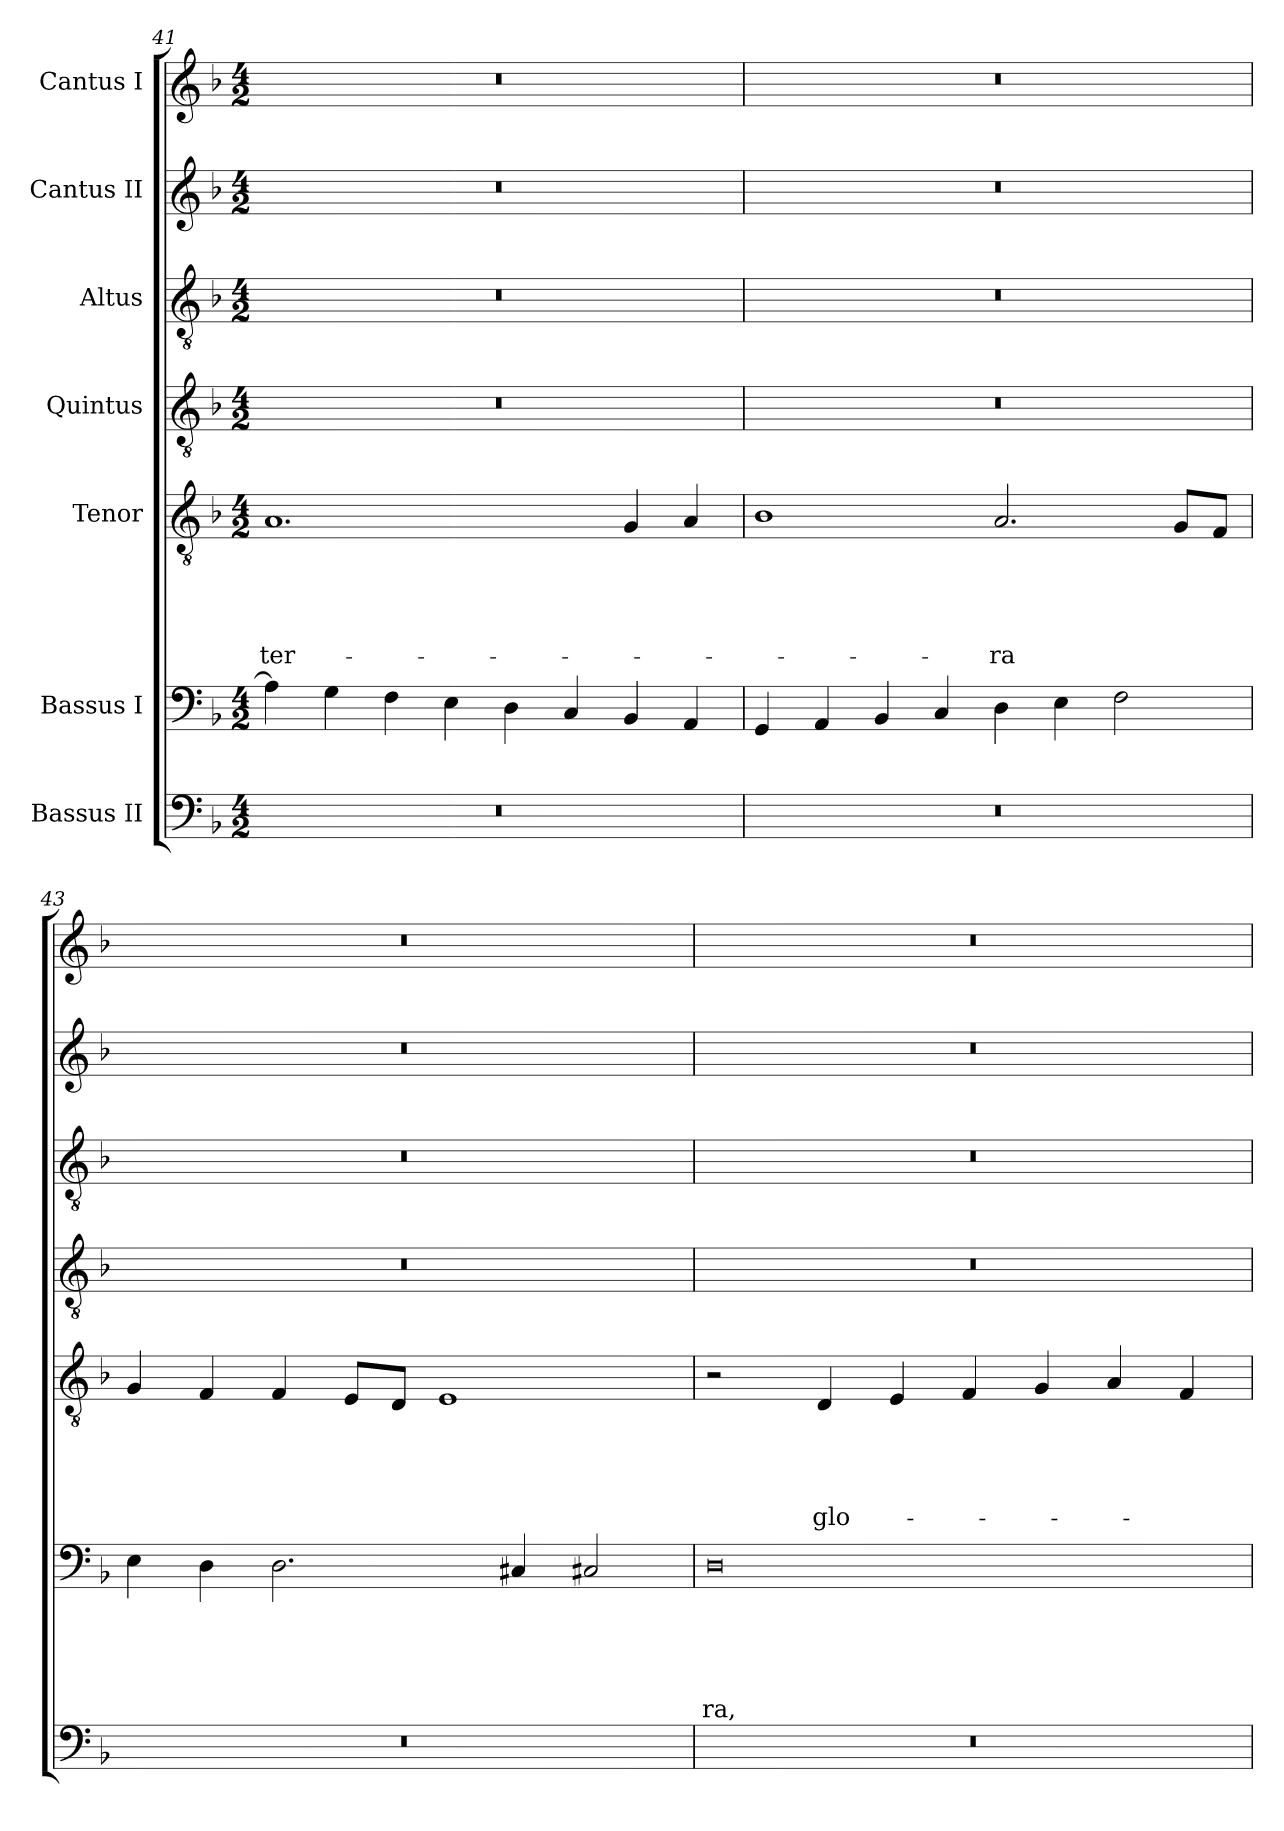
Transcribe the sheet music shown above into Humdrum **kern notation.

**kern	**kern	**text	**text	**text	**text	**text	**kern	**text	**text	**text	**text	**text	**kern	**kern	**kern	**kern
*part7	*part6	*part6	*part6	*part6	*part6	*part6	*part5	*part5	*part5	*part5	*part5	*part5	*part4	*part3	*part2	*part1
*staff7	*staff6	*staff6	*staff6	*staff6	*staff6	*staff6	*staff5	*staff5	*staff5	*staff5	*staff5	*staff5	*staff4	*staff3	*staff2	*staff1
*I"Bassus II	*I"Bassus I	*	*	*	*	*	*I"Tenor	*	*	*	*	*	*I"Quintus	*I"Altus	*I"Cantus II	*I"Cantus I
*clefF4	*clefF4	*	*	*	*	*	*clefGv2	*	*	*	*	*	*clefGv2	*clefGv2	*clefG2	*clefG2
*k[b-]	*k[b-]	*	*	*	*	*	*k[b-]	*	*	*	*	*	*k[b-]	*k[b-]	*k[b-]	*k[b-]
*M4/2	*M4/2	*	*	*	*	*	*M4/2	*	*	*	*	*	*M4/2	*M4/2	*M4/2	*M4/2
=41	=41	=41	=41	=41	=41	=41	=41	=41	=41	=41	=41	=41	=41	=41	=41	=41
0r	4A\]	.	.	.	.	.	1.A/	.	.	.	.	ter-	0r	0r	0r	0r
.	4G\	.	.	.	.	.	.	.	.	.	.	.	.	.	.	.
.	4F\	.	.	.	.	.	.	.	.	.	.	.	.	.	.	.
.	4E\	.	.	.	.	.	.	.	.	.	.	.	.	.	.	.
.	4D\	.	.	.	.	.	.	.	.	.	.	.	.	.	.	.
.	4C/	.	.	.	.	.	.	.	.	.	.	.	.	.	.	.
.	4BB-/	.	.	.	.	.	4G/	.	.	.	.	.	.	.	.	.
.	4AA/	.	.	.	.	.	4A/	.	.	.	.	.	.	.	.	.
=42	=42	=42	=42	=42	=42	=42	=42	=42	=42	=42	=42	=42	=42	=42	=42	=42
0r	4GG/	.	.	.	.	.	1B-\	.	.	.	.	.	0r	0r	0r	0r
.	4AA/	.	.	.	.	.	.	.	.	.	.	.	.	.	.	.
.	4BB-/	.	.	.	.	.	.	.	.	.	.	.	.	.	.	.
.	4C/	.	.	.	.	.	.	.	.	.	.	.	.	.	.	.
.	4D\	.	.	.	.	.	2.A/	.	.	.	.	-ra	.	.	.	.
.	4E\	.	.	.	.	.	.	.	.	.	.	.	.	.	.	.
.	2F\	.	.	.	.	.	.	.	.	.	.	.	.	.	.	.
.	.	.	.	.	.	.	8G/L	.	.	.	.	.	.	.	.	.
.	.	.	.	.	.	.	8F/J	.	.	.	.	.	.	.	.	.
=43	=43	=43	=43	=43	=43	=43	=43	=43	=43	=43	=43	=43	=43	=43	=43	=43
0r	4E\	.	.	.	.	.	4G/	.	.	.	.	.	0r	0r	0r	0r
.	4D\	.	.	.	.	.	4F/	.	.	.	.	.	.	.	.	.
.	2.D\	.	.	.	.	.	4F/	.	.	.	.	.	.	.	.	.
.	.	.	.	.	.	.	8E/L	.	.	.	.	.	.	.	.	.
.	.	.	.	.	.	.	8D/J	.	.	.	.	.	.	.	.	.
.	.	.	.	.	.	.	1E/	.	.	.	.	.	.	.	.	.
.	4C#X/	.	.	.	.	.	.	.	.	.	.	.	.	.	.	.
.	2C#X/	.	.	.	.	.	.	.	.	.	.	.	.	.	.	.
=44	=44	=44	=44	=44	=44	=44	=44	=44	=44	=44	=44	=44	=44	=44	=44	=44
0r	0D\	.	.	.	.	-ra,	2r	.	.	.	.	.	0r	0r	0r	0r
.	.	.	.	.	.	.	4D/	.	.	.	.	glo-	.	.	.	.
.	.	.	.	.	.	.	4E/	.	.	.	.	.	.	.	.	.
.	.	.	.	.	.	.	4F/	.	.	.	.	.	.	.	.	.
.	.	.	.	.	.	.	4G/	.	.	.	.	.	.	.	.	.
.	.	.	.	.	.	.	4A/	.	.	.	.	.	.	.	.	.
.	.	.	.	.	.	.	4F/	.	.	.	.	.	.	.	.	.
=	=	=	=	=	=	=	=	=	=	=	=	=	=	=	=	=
*-	*-	*-	*-	*-	*-	*-	*-	*-	*-	*-	*-	*-	*-	*-	*-	*-
